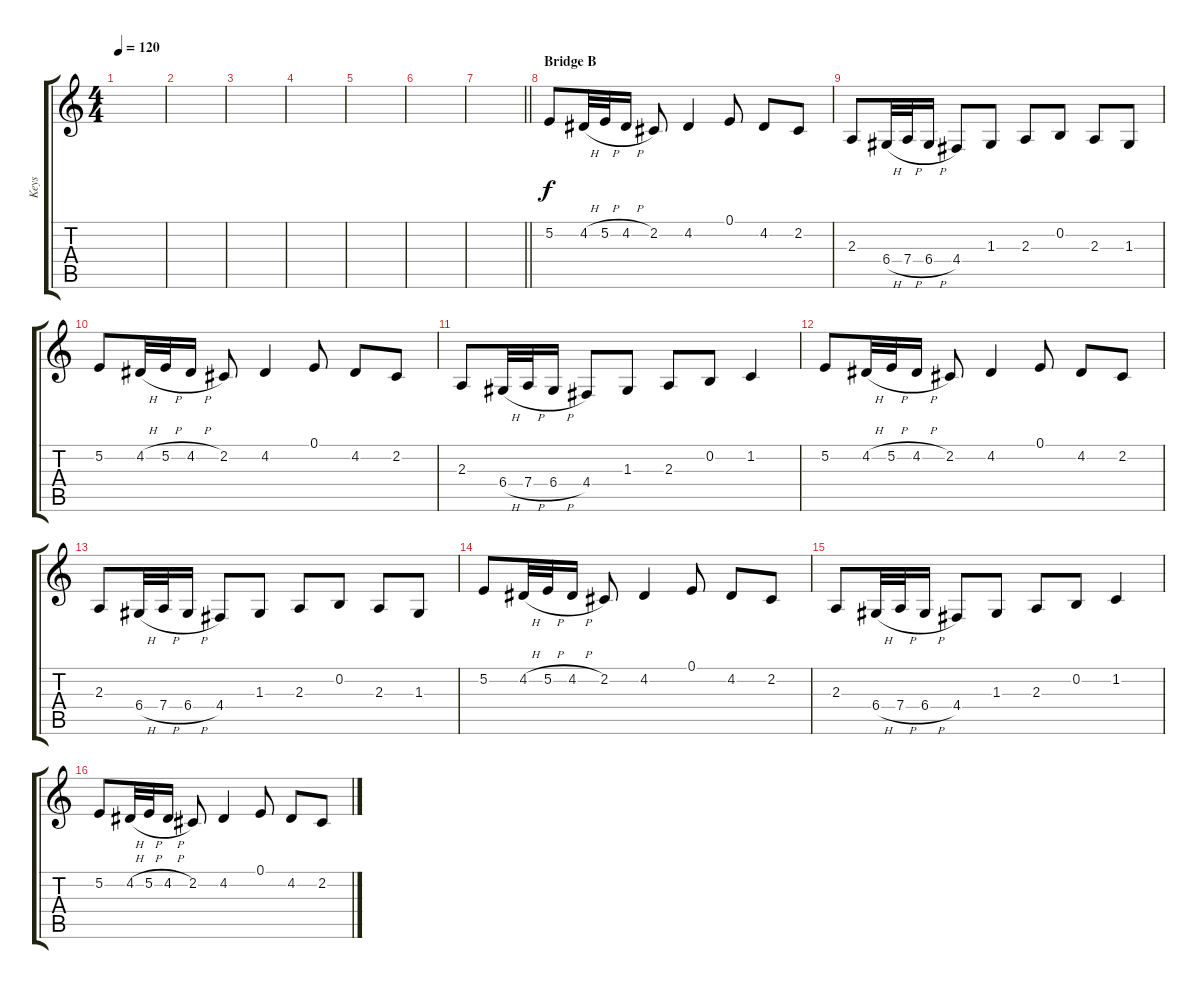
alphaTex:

\track ("Keys" "Keys") {instrument stringensemble1}
\staff {score tabs}
\tuning (E4 B3 G3 D3 A2 E2) {hide}
\ts (4 4)
\tempo 120
\clef g2
\ks c
|
|
|
|
|
|
\barLineRight lightlight
|
\section ("" "Bridge B")
5.2.8 4.2{h}.32 5.2{h}.32 4.2{h}.16 2.2.8 4.2.4 0.1.8 4.2.8 2.2.8 |
2.3.8 6.4{h}.32 7.4{h}.32 6.4{h}.16 4.4.8 1.3.8 2.3.8 0.2.8 2.3.8 1.3.8 |
5.2.8 4.2{h}.32 5.2{h}.32 4.2{h}.16 2.2.8 4.2.4 0.1.8 4.2.8 2.2.8 |
2.3.8 6.4{h}.32 7.4{h}.32 6.4{h}.16 4.4.8 1.3.8 2.3.8 0.2.8 1.2.4 |
5.2.8 4.2{h}.32 5.2{h}.32 4.2{h}.16 2.2.8 4.2.4 0.1.8 4.2.8 2.2.8 |
2.3.8 6.4{h}.32 7.4{h}.32 6.4{h}.16 4.4.8 1.3.8 2.3.8 0.2.8 2.3.8 1.3.8 |
5.2.8 4.2{h}.32 5.2{h}.32 4.2{h}.16 2.2.8 4.2.4 0.1.8 4.2.8 2.2.8 |
2.3.8 6.4{h}.32 7.4{h}.32 6.4{h}.16 4.4.8 1.3.8 2.3.8 0.2.8 1.2.4 |
5.2.8 4.2{h}.32 5.2{h}.32 4.2{h}.16 2.2.8 4.2.4 0.1.8 4.2.8 2.2.8
